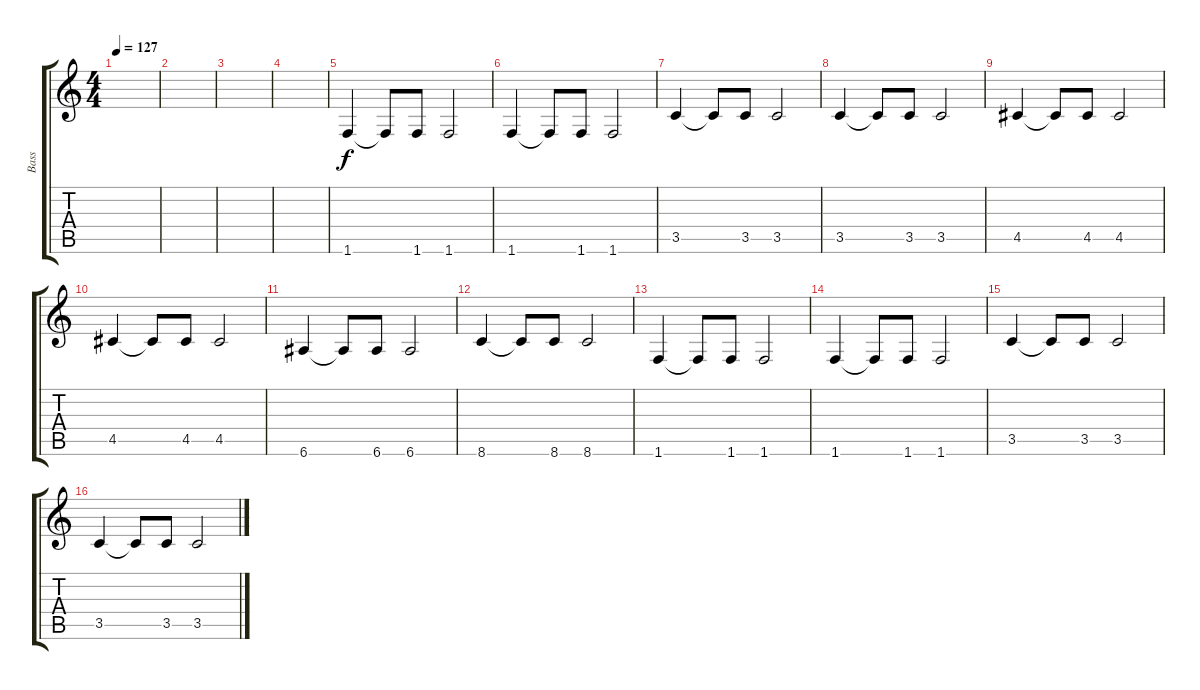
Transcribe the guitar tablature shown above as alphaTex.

\track ("Bass" "Bass") {instrument electricbasspick}
\staff {score tabs}
\tuning (E4 B3 G3 D3 A2 E2) {hide}
\ts (4 4)
\tempo 127
\clef g2
\ks c
|
|
|
|
1.6.4 1.6{t}.8 1.6.8 1.6.2 |
1.6.4 1.6{t}.8 1.6.8 1.6.2 |
3.5.4 3.5{t}.8 3.5.8 3.5.2 |
3.5.4 3.5{t}.8 3.5.8 3.5.2 |
4.5.4 4.5{t}.8 4.5.8 4.5.2 |
4.5.4 4.5{t}.8 4.5.8 4.5.2 |
6.6.4 6.6{t}.8 6.6.8 6.6.2 |
8.6.4 8.6{t}.8 8.6.8 8.6.2 |
1.6.4 1.6{t}.8 1.6.8 1.6.2 |
1.6.4 1.6{t}.8 1.6.8 1.6.2 |
3.5.4 3.5{t}.8 3.5.8 3.5.2 |
3.5.4 3.5{t}.8 3.5.8 3.5.2
